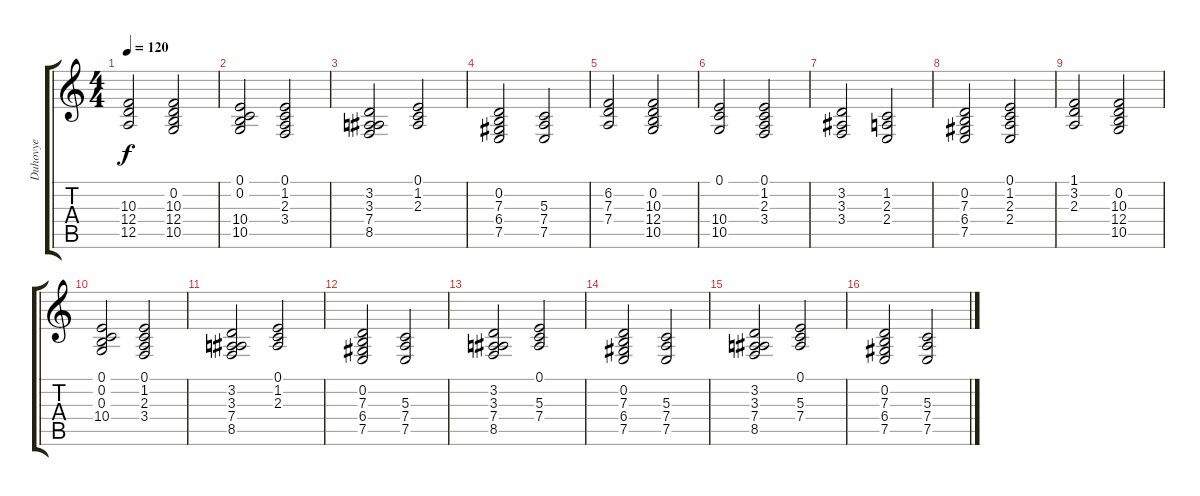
\track ("Duhovye" "Duhovye") {instrument brasssection}
\staff {score tabs}
\tuning (E4 B3 G3 D3 A2 E2) {hide}
\ts (4 4)
\tempo 120
\clef g2
\ks c
(10.3 12.4 12.5).2{dy f} (0.2 10.3 12.4 10.5).2 |
(0.1 0.2 10.4 10.5).2 (0.1 1.2 2.3 3.4).2 |
(3.2 3.3 7.4 8.5).2 (0.1 1.2 2.3).2 |
(0.2 7.3 6.4 7.5).2 (5.3 7.4 7.5).2 |
(6.2 7.3 7.4).2 (0.2 10.3 12.4 10.5).2 |
(0.1 10.4 10.5).2 (0.1 1.2 2.3 3.4).2 |
(3.2 3.3 3.4).2 (1.2 2.3 2.4).2 |
(0.2 7.3 6.4 7.5).2 (0.1 1.2 2.3 2.4).2 |
(1.1 3.2 2.3).2 (0.2 10.3 12.4 10.5).2 |
(0.1 0.2 0.3 10.4).2 (0.1 1.2 2.3 3.4).2 |
(3.2 3.3 7.4 8.5).2 (0.1 1.2 2.3).2 |
(0.2 7.3 6.4 7.5).2 (5.3 7.4 7.5).2 |
(3.2 3.3 7.4 8.5).2 (0.1 5.3 7.4).2 |
(0.2 7.3 6.4 7.5).2 (5.3 7.4 7.5).2 |
(3.2 3.3 7.4 8.5).2 (0.1 5.3 7.4).2 |
(0.2 7.3 6.4 7.5).2 (5.3 7.4 7.5).2
